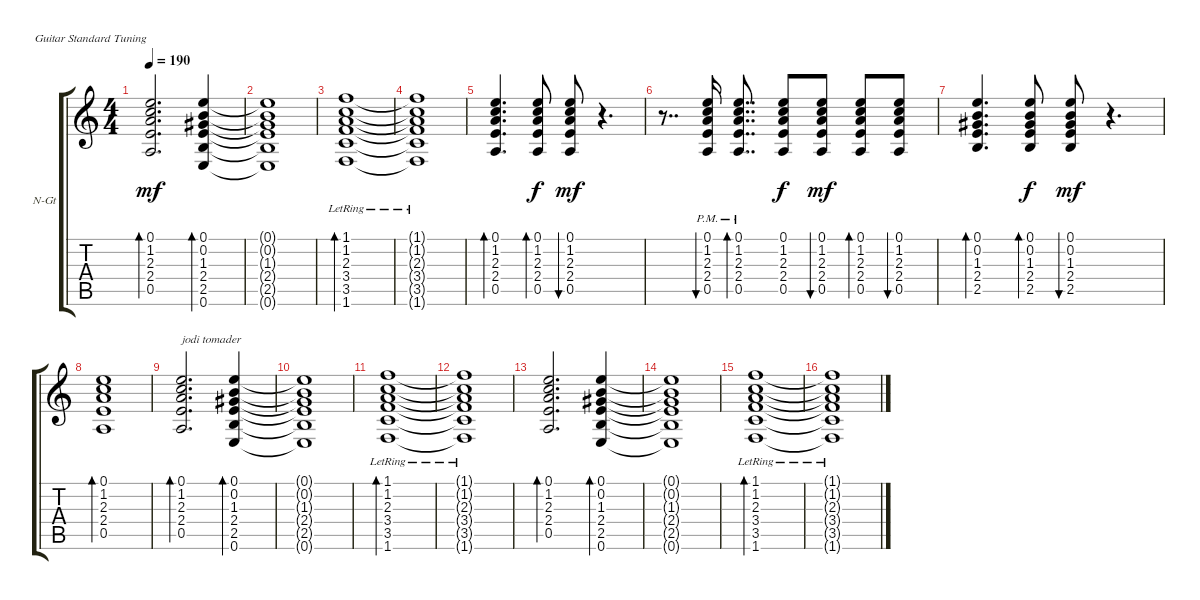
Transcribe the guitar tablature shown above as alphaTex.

\defaultSystemsLayout 4
\bracketExtendMode groupsimilarinstruments
\firstSystemTrackNameOrientation horizontal
\otherSystemsTrackNameOrientation horizontal
\track ("Nylon Guitar" "N-Gt") {instrument acousticguitarnylon}
\staff {score tabs}
\tuning (E4 B3 G3 D3 A2 E2)
\ts (4 4)
\tempo 190
\clef g2
\ks c
(0.5 2.4 2.3 1.2 0.1).2{d bd 479 dy mf} (0.6 2.5 2.4 1.3 0.2 0.1).4{bd 292} |
(0.1{t} 0.2{t} 1.3{t} 2.4{t} 2.5{t} 0.6{t}).1 |
(1.1{lr} 1.2{lr} 2.3{lr} 3.4{lr} 3.5{lr} 1.6{lr}).1{bd 479} |
(1.1{lr t} 1.2{lr t} 2.3{lr t} 3.4{lr t} 3.5{lr t} 1.6{lr t}).1 |
(0.5 2.4 2.3 1.2 0.1).4{d bd 170} (0.5 2.4 2.3 1.2 0.1).8{bd 43 dy f} (0.5 2.4 2.3 1.2 0.1).8{bu 42 dy mf} r.4{d} |
r.8{dd} (0.5{pm} 2.4{pm} 2.3{pm} 1.2{pm} 0.1{pm}).16{bu 42} (0.5{pm} 2.4{pm} 2.3{pm} 1.2{pm} 0.1{pm}).8{dd bd 41} (0.5 2.4 2.3 1.2 0.1).8{dy f} (0.5 2.4 2.3 1.2 0.1).8{bu 48 dy mf} (0.5 2.4 2.3 1.2 0.1).8{bd 47} (0.5 2.4 2.3 1.2 0.1).8{bu 46} |
(2.5 2.4 1.3 0.2 0.1).4{d bd 115} (2.5 2.4 1.3 0.2 0.1).8{bd 43 dy f} (2.5 2.4 1.3 0.2 0.1).8{bu 42 dy mf} r.4{d} |
(0.5 2.4 2.3 1.2 0.1).1{bd 538} |
(0.5 2.4 2.3 1.2 0.1).2{d bd 479 txt "jodi tomader"} (0.6 2.5 2.4 1.3 0.2 0.1).4{bd 240} |
(0.1{t} 0.2{t} 1.3{t} 2.4{t} 2.5{t} 0.6{t}).1 |
(1.1{lr} 1.2{lr} 2.3{lr} 3.4{lr} 3.5{lr} 1.6{lr}).1{bd 479} |
(1.1{lr t} 1.2{lr t} 2.3{lr t} 3.4{lr t} 3.5{lr t} 1.6{lr t}).1 |
(0.5 2.4 2.3 1.2 0.1).2{d bd 479} (0.6 2.5 2.4 1.3 0.2 0.1).4{bd 240} |
(0.1{t} 0.2{t} 1.3{t} 2.4{t} 2.5{t} 0.6{t}).1 |
(1.1{lr} 1.2{lr} 2.3{lr} 3.4{lr} 3.5{lr} 1.6{lr}).1{bd 479} |
(1.1{lr t} 1.2{lr t} 2.3{lr t} 3.4{lr t} 3.5{lr t} 1.6{lr t}).1
